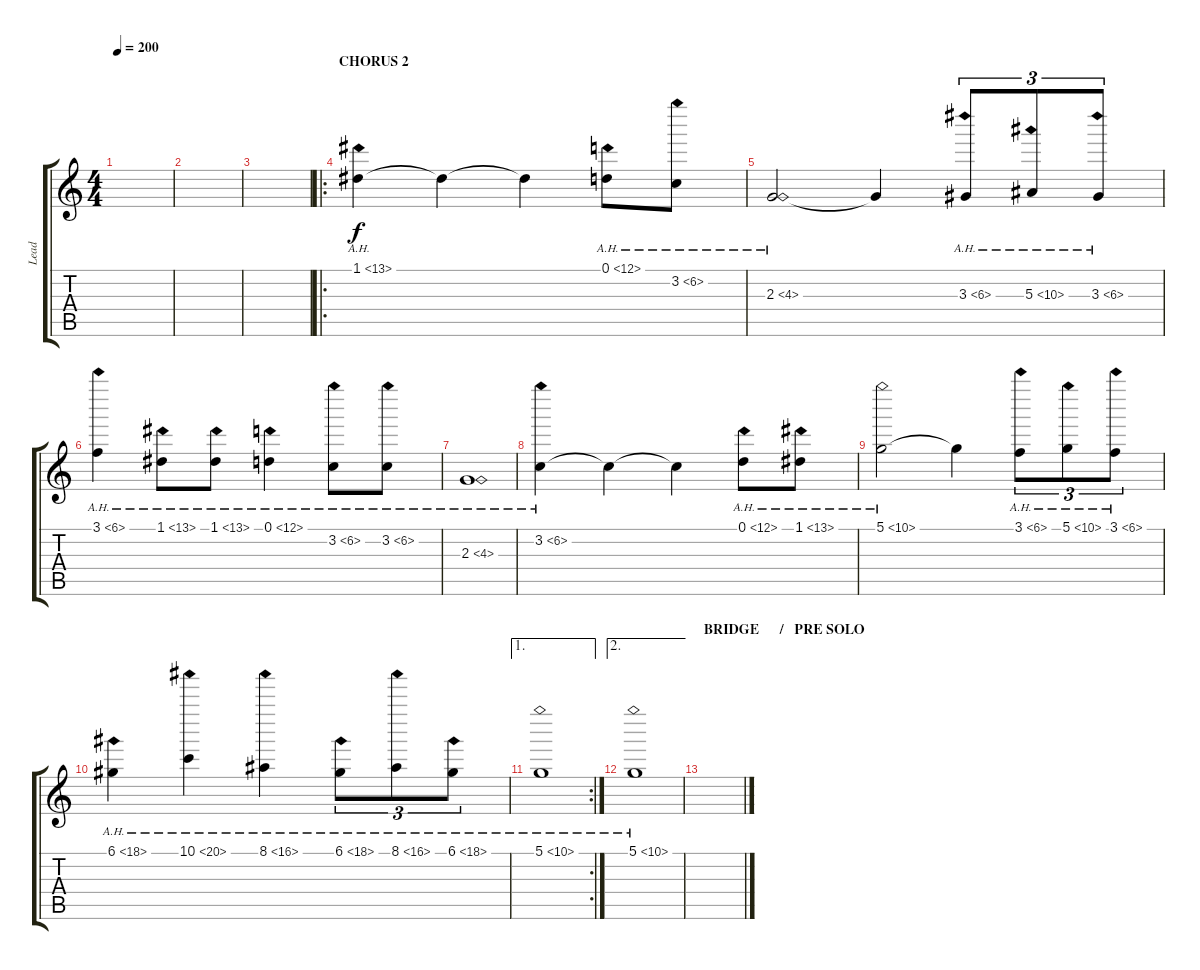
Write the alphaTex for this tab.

\track ("Lead" "Lead") {instrument overdrivenguitar}
\staff {score tabs}
\tuning (D4 A3 F3 C3 G2 C2) {hide}
\ts (4 4)
\tempo 200
\clef g2
\ks c
|
|
|
\ro
\section ("" "CHORUS 2")
1.1{ah 12}.4 1.1{t}.4 1.1{t}.4 0.1{ah 12}.8 3.2{ah 3}.8 |
2.3{ah 2}.2 2.3{t}.4 3.3{ah 3}.8{tu (3 2)} 5.3{ah 5}.8{tu (3 2)} 3.3{ah 3}.8{tu (3 2)} |
3.1{ah 3}.4 1.1{ah 12}.8 1.1{ah 12}.8 0.1{ah 12}.4 3.2{ah 3}.8 3.2{ah 3}.8 |
2.3{ah 2}.1 |
3.2{ah 3}.4 3.2{t}.4 3.2{t}.4 0.1{ah 12}.8 1.1{ah 12}.8 |
5.1{ah 5}.2 5.1{t}.4 3.1{ah 3}.8{tu (3 2)} 5.1{ah 5}.8{tu (3 2)} 3.1{ah 3}.8{tu (3 2)} |
6.1{ah 12}.4 10.1{ah 10}.4 8.1{ah 8}.4 6.1{ah 12}.8{tu (3 2)} 8.1{ah 8}.8{tu (3 2)} 6.1{ah 12}.8{tu (3 2)} |
\ae 1
\rc 2
5.1{ah 5}.1 |
\ae 2
5.1{ah 5}.1 |
\section ("" "BRIDGE      /   PRE SOLO")
